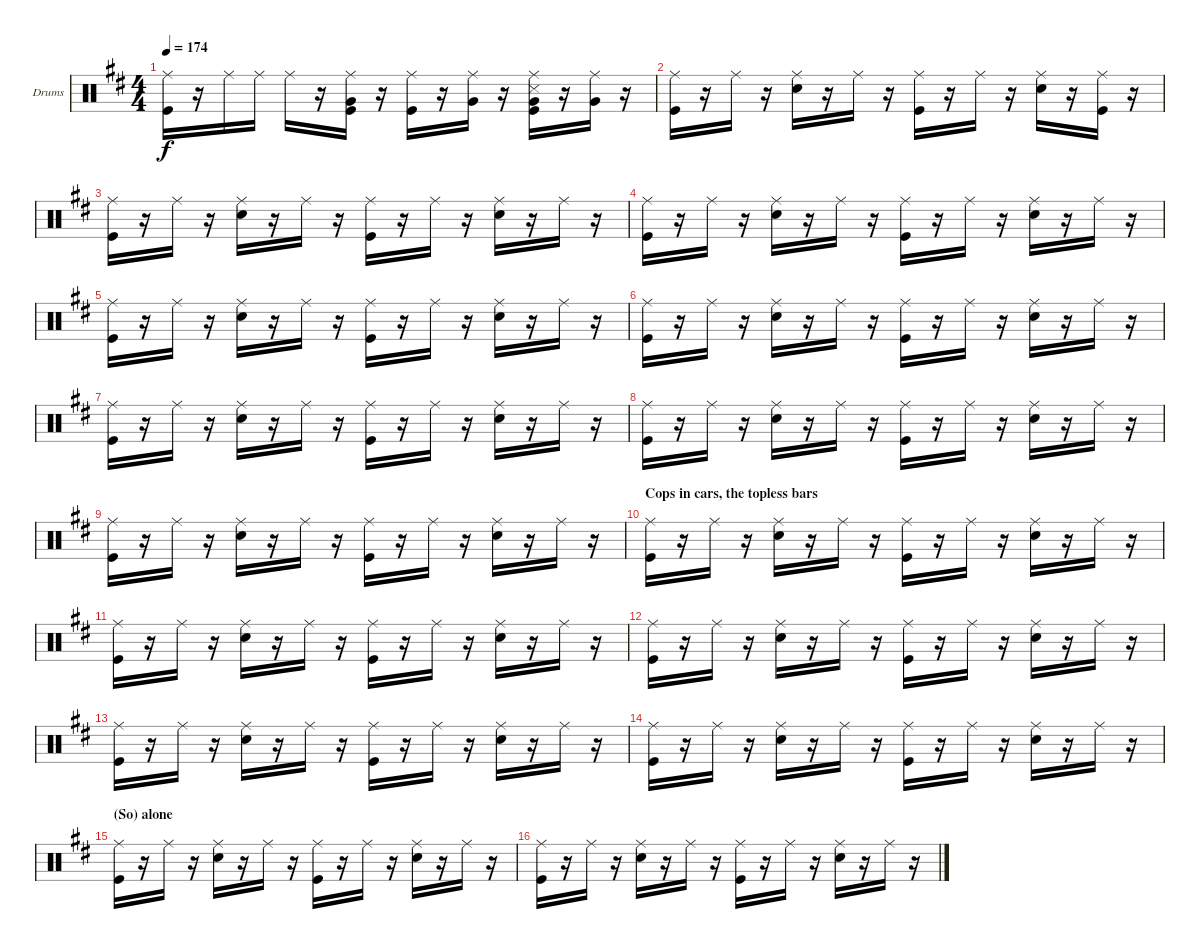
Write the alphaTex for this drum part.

\bracketExtendMode groupsimilarinstruments
\firstSystemTrackNameOrientation horizontal
\otherSystemsTrackNameOrientation horizontal
\track ("Drumkit" "Drums") {instrument percussion}
\staff {score}
\articulation defaults
\ts (4 4)
\tempo 174
\clef neutral
\scale
0.333333
\ks d
("Kick (hit)" "Ride (middle)").16{dy f} r.16 "Ride (middle)".16 "Ride (middle)".16 "Ride (middle)".16 r.16 ("Very Low Tom (hit)" "Kick (hit)" "Ride (middle)").16 r.16 ("Kick (hit)" "Ride (middle)").16 r.16 ("Very Low Tom (hit)" "Ride (middle)").16 r.16 ("Very Low Tom (hit)" "Kick (hit)" "Snare (side stick) 3" "Ride (middle)").16 r.16 ("Very Low Tom (hit)" "Ride (middle)").16 r.16 |
\scale
0.333333 ("Kick (hit)" "Ride (middle)").16 r.16 "Ride (middle)".16 r.16 ("Snare (hit) 2" "Ride (middle)").16 r.16 "Ride (middle)".16 r.16 ("Kick (hit)" "Ride (middle)").16 r.16 "Ride (middle)".16 r.16 ("Snare (hit) 2" "Ride (middle)").16 r.16 ("Ride (middle)" "Kick (hit)").16 r.16 |
\scale
0.333333 ("Kick (hit)" "Ride (middle)").16 r.16 "Ride (middle)".16 r.16 ("Snare (hit) 2" "Ride (middle)").16 r.16 "Ride (middle)".16 r.16 ("Kick (hit)" "Ride (middle)").16 r.16 "Ride (middle)".16 r.16 ("Snare (hit) 2" "Ride (middle)").16 r.16 "Ride (middle)".16 r.16 |
\scale
0.333333 ("Kick (hit)" "Ride (middle)").16 r.16 "Ride (middle)".16 r.16 ("Snare (hit) 2" "Ride (middle)").16 r.16 "Ride (middle)".16 r.16 ("Kick (hit)" "Ride (middle)").16 r.16 "Ride (middle)".16 r.16 ("Snare (hit) 2" "Ride (middle)").16 r.16 "Ride (middle)".16 r.16 |
\scale
0.333333 ("Kick (hit)" "Ride (middle)").16 r.16 "Ride (middle)".16 r.16 ("Snare (hit) 2" "Ride (middle)").16 r.16 "Ride (middle)".16 r.16 ("Kick (hit)" "Ride (middle)").16 r.16 "Ride (middle)".16 r.16 ("Snare (hit) 2" "Ride (middle)").16 r.16 "Ride (middle)".16 r.16 |
\scale
0.333333 ("Kick (hit)" "Ride (middle)").16 r.16 "Ride (middle)".16 r.16 ("Snare (hit) 2" "Ride (middle)").16 r.16 "Ride (middle)".16 r.16 ("Kick (hit)" "Ride (middle)").16 r.16 "Ride (middle)".16 r.16 ("Snare (hit) 2" "Ride (middle)").16 r.16 "Ride (middle)".16 r.16 |
\scale
0.333333 ("Kick (hit)" "Ride (middle)").16 r.16 "Ride (middle)".16 r.16 ("Snare (hit) 2" "Ride (middle)").16 r.16 "Ride (middle)".16 r.16 ("Kick (hit)" "Ride (middle)").16 r.16 "Ride (middle)".16 r.16 ("Snare (hit) 2" "Ride (middle)").16 r.16 "Ride (middle)".16 r.16 |
\scale
0.333333 ("Kick (hit)" "Ride (middle)").16 r.16 "Ride (middle)".16 r.16 ("Snare (hit) 2" "Ride (middle)").16 r.16 "Ride (middle)".16 r.16 ("Kick (hit)" "Ride (middle)").16 r.16 "Ride (middle)".16 r.16 ("Snare (hit) 2" "Ride (middle)").16 r.16 "Ride (middle)".16 r.16 |
\scale
0.333333 ("Kick (hit)" "Ride (middle)").16 r.16 "Ride (middle)".16 r.16 ("Snare (hit) 2" "Ride (middle)").16 r.16 "Ride (middle)".16 r.16 ("Kick (hit)" "Ride (middle)").16 r.16 "Ride (middle)".16 r.16 ("Snare (hit) 2" "Ride (middle)").16 r.16 "Ride (middle)".16 r.16 |
\section ("" "Cops in cars, the topless bars")
\scale
0.333333 ("Kick (hit)" "Ride (middle)").16 r.16 "Ride (middle)".16 r.16 ("Snare (hit) 2" "Ride (middle)").16 r.16 "Ride (middle)".16 r.16 ("Kick (hit)" "Ride (middle)").16 r.16 "Ride (middle)".16 r.16 ("Snare (hit) 2" "Ride (middle)").16 r.16 "Ride (middle)".16 r.16 |
\scale
0.333333 ("Kick (hit)" "Ride (middle)").16 r.16 "Ride (middle)".16 r.16 ("Snare (hit) 2" "Ride (middle)").16 r.16 "Ride (middle)".16 r.16 ("Kick (hit)" "Ride (middle)").16 r.16 "Ride (middle)".16 r.16 ("Snare (hit) 2" "Ride (middle)").16 r.16 "Ride (middle)".16 r.16 |
\scale
0.333333 ("Kick (hit)" "Ride (middle)").16 r.16 "Ride (middle)".16 r.16 ("Snare (hit) 2" "Ride (middle)").16 r.16 "Ride (middle)".16 r.16 ("Kick (hit)" "Ride (middle)").16 r.16 "Ride (middle)".16 r.16 ("Snare (hit) 2" "Ride (middle)").16 r.16 "Ride (middle)".16 r.16 |
\scale
0.333333 ("Kick (hit)" "Ride (middle)").16 r.16 "Ride (middle)".16 r.16 ("Snare (hit) 2" "Ride (middle)").16 r.16 "Ride (middle)".16 r.16 ("Kick (hit)" "Ride (middle)").16 r.16 "Ride (middle)".16 r.16 ("Snare (hit) 2" "Ride (middle)").16 r.16 "Ride (middle)".16 r.16 |
\scale
0.333333 ("Kick (hit)" "Ride (middle)").16 r.16 "Ride (middle)".16 r.16 ("Snare (hit) 2" "Ride (middle)").16 r.16 "Ride (middle)".16 r.16 ("Kick (hit)" "Ride (middle)").16 r.16 "Ride (middle)".16 r.16 ("Snare (hit) 2" "Ride (middle)").16 r.16 "Ride (middle)".16 r.16 |
\section ("" "(So) alone")
\scale
0.333333 ("Kick (hit)" "Ride (middle)").16 r.16 "Ride (middle)".16 r.16 ("Snare (hit) 2" "Ride (middle)").16 r.16 "Ride (middle)".16 r.16 ("Kick (hit)" "Ride (middle)").16 r.16 "Ride (middle)".16 r.16 ("Snare (hit) 2" "Ride (middle)").16 r.16 "Ride (middle)".16 r.16 |
\scale
0.333333 ("Kick (hit)" "Ride (middle)").16 r.16 "Ride (middle)".16 r.16 ("Snare (hit) 2" "Ride (middle)").16 r.16 "Ride (middle)".16 r.16 ("Kick (hit)" "Ride (middle)").16 r.16 "Ride (middle)".16 r.16 ("Snare (hit) 2" "Ride (middle)").16 r.16 "Ride (middle)".16 r.16
